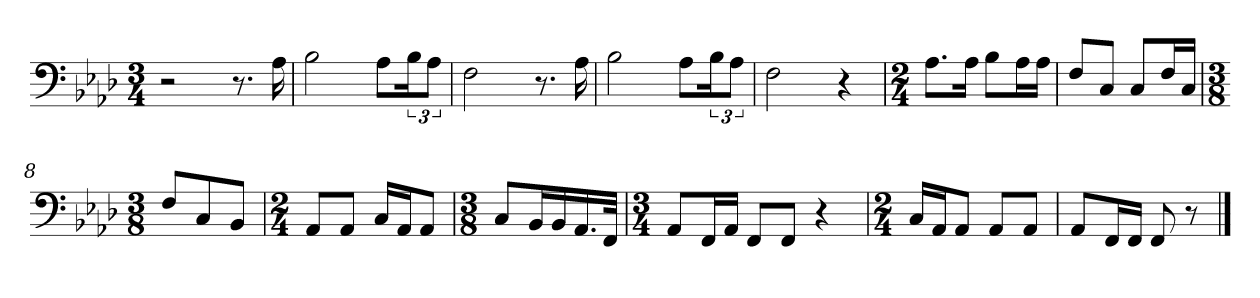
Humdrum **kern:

**kern
*part1
*staff1
*clefF4
*k[b-e-a-d-]
*M3/4
=1
2r
8.r
16A-\
=2
2B-\
8A-\L
24B-\K
12A-\J
=3
2F\
8.r
16A-\
=4
2B-\
8A-\L
24B-\K
12A-\J
=5
2F\
4r
=6
*M2/4
8.A-\L
16A-\Jk
8B-\L
16A-\L
16A-\JJ
=7
8F/L
8C/J
8C/L
16F/L
16C/JJ
=8
*M3/8
8F/L
8C/
8BB-/J
=9
*M2/4
8AA-/L
8AA-/J
16C/LL
16AA-/J
8AA-/J
=10
*M3/8
8C/L
16BB-/L
16BB-/
16.AA-/
32FF/JJk
=11
*M3/4
8AA-/L
16FF/L
16AA-/JJ
8FF/L
8FF/J
4r
=12
*M2/4
16C/LL
16AA-/J
8AA-/J
8AA-/L
8AA-/J
=13
8AA-/L
16FF/L
16FF/JJ
8FF/
8r
==
*-
